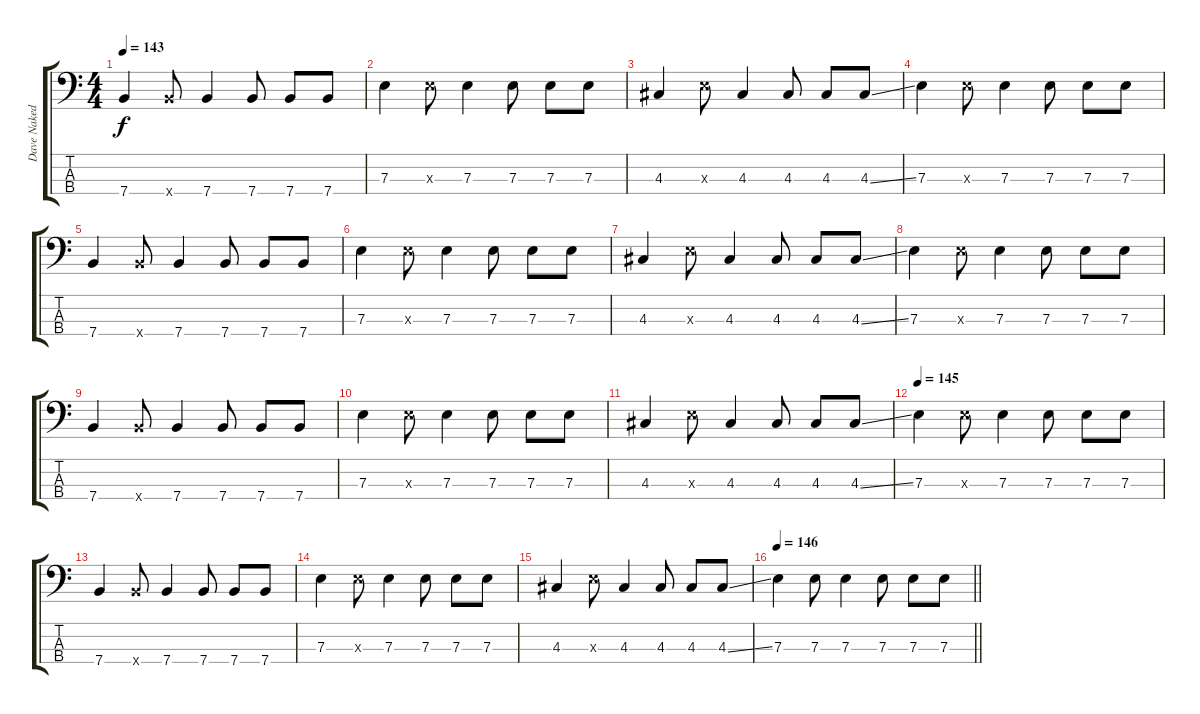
\track ("Dave Naked" "Dave Naked") {instrument electricbasspick}
\staff {score tabs}
\tuning (G2 D2 A1 E1) {hide}
\ts (4 4)
\section ("" "")
\tempo 143
\clef f4
\ks c
7.4.4{dy f} 7.4{x}.8 7.4.4 7.4.8 7.4.8 7.4.8 |
7.3.4 7.3{x}.8 7.3.4 7.3.8 7.3.8 7.3.8 |
4.3.4 7.3{x}.8 4.3.4 4.3.8 4.3.8 4.3{ss}.8 |
7.3.4 7.3{x}.8 7.3.4 7.3.8 7.3.8 7.3.8 |
7.4.4 7.4{x}.8 7.4.4 7.4.8 7.4.8 7.4.8 |
7.3.4 7.3{x}.8 7.3.4 7.3.8 7.3.8 7.3.8 |
4.3.4 7.3{x}.8 4.3.4 4.3.8 4.3.8 4.3{ss}.8 |
7.3.4 7.3{x}.8 7.3.4 7.3.8 7.3.8 7.3.8 |
7.4.4 7.4{x}.8 7.4.4 7.4.8 7.4.8 7.4.8 |
7.3.4 7.3{x}.8 7.3.4 7.3.8 7.3.8 7.3.8 |
4.3.4 7.3{x}.8 4.3.4 4.3.8 4.3.8 4.3{ss}.8 |
\tempo 145
7.3.4 7.3{x}.8 7.3.4 7.3.8 7.3.8 7.3.8 |
7.4.4 7.4{x}.8 7.4.4 7.4.8 7.4.8 7.4.8 |
7.3.4 7.3{x}.8 7.3.4 7.3.8 7.3.8 7.3.8 |
4.3.4 7.3{x}.8 4.3.4 4.3.8 4.3.8 4.3{ss}.8 |
\tempo 146
\barLineRight lightlight
7.3.4 7.3.8 7.3.4 7.3.8 7.3.8 7.3.8
